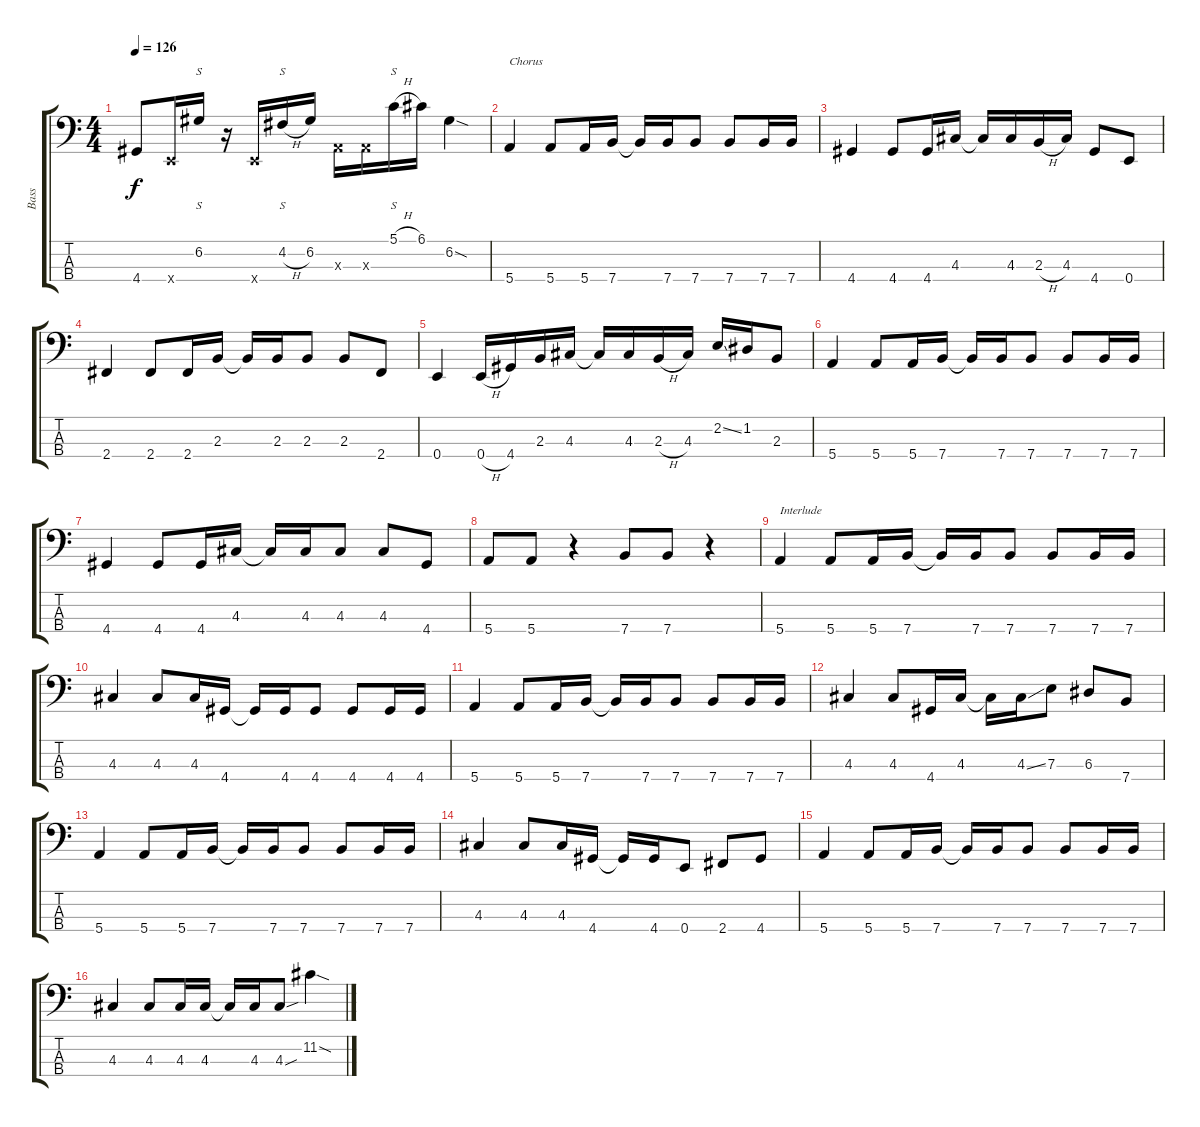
\track ("Bass" "Bass") {instrument electricbassfinger}
\staff {score tabs}
\tuning (G2 D2 A1 E1) {hide}
\ts (4 4)
\tempo 126
\clef f4
\ks c
4.4.8{dy f} 0.4{x}.16 6.2.16{s} r.16 0.4{x}.16 4.2{h}.16{s} 6.2.16 0.3{x}.16 0.3{x}.16 5.1{h}.16{s} 6.1.16 6.2{sod}.4 |
5.4.4{txt "Chorus"} 5.4.8 5.4.16 7.4.16 7.4{t}.16 7.4.16 7.4.8 7.4.8 7.4.16 7.4.16 |
4.4.4 4.4.8 4.4.16 4.3.16 4.3{t}.16 4.3.16 2.3{h}.16 4.3.16 4.4.8 0.4.8 |
2.4.4 2.4.8 2.4.16 2.3.16 2.3{t}.16 2.3.16 2.3.8 2.3.8 2.4.8 |
0.4.4 0.4{h}.16 4.4.16 2.3.16 4.3.16 4.3{t}.16 4.3.16 2.3{h}.16 4.3.16 2.2{ss}.16 1.2.16 2.3.8 |
5.4.4 5.4.8 5.4.16 7.4.16 7.4{t}.16 7.4.16 7.4.8 7.4.8 7.4.16 7.4.16 |
4.4.4 4.4.8 4.4.16 4.3.16 4.3{t}.16 4.3.16 4.3.8 4.3.8 4.4.8 |
5.4.8 5.4.8 r.4 7.4.8 7.4.8 r.4 |
5.4.4{txt "Interlude"} 5.4.8 5.4.16 7.4.16 7.4{t}.16 7.4.16 7.4.8 7.4.8 7.4.16 7.4.16 |
4.3.4 4.3.8 4.3.16 4.4.16 4.4{t}.16 4.4.16 4.4.8 4.4.8 4.4.16 4.4.16 |
5.4.4 5.4.8 5.4.16 7.4.16 7.4{t}.16 7.4.16 7.4.8 7.4.8 7.4.16 7.4.16 |
4.3.4 4.3.8 4.4.16 4.3.16 4.3{t}.16 4.3{ss}.16 7.3.8 6.3.8 7.4.8 |
5.4.4 5.4.8 5.4.16 7.4.16 7.4{t}.16 7.4.16 7.4.8 7.4.8 7.4.16 7.4.16 |
4.3.4 4.3.8 4.3.16 4.4.16 4.4{t}.16 4.4.16 0.4.8 2.4.8 4.4.8 |
5.4.4 5.4.8 5.4.16 7.4.16 7.4{t}.16 7.4.16 7.4.8 7.4.8 7.4.16 7.4.16 |
4.3.4 4.3.8 4.3.16 4.3.16 4.3{t}.16 4.3.16 4.3{sou}.8 11.2{sod}.4
